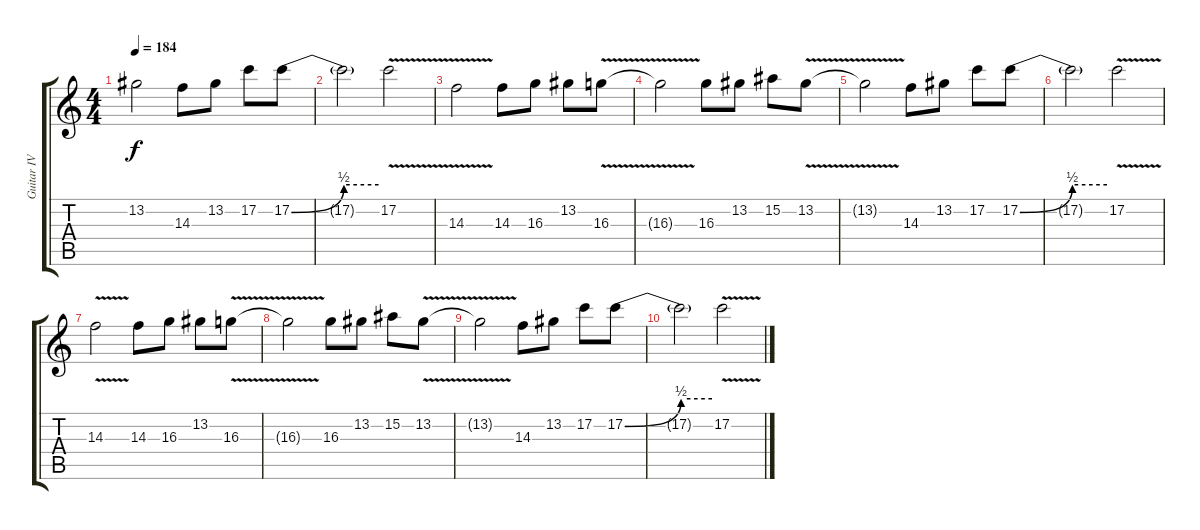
\track ("Guitar IV" "Guitar IV") {instrument distortionguitar}
\staff {score tabs}
\tuning (C4 G3 Eb3 Bb2 F2 C2) {hide}
\ts (4 4)
\tempo 184
\clef g2
\ks aminor
13.2{t}.2{dy f} 14.3.8 13.2.8 17.2.8 17.2{be (bend 0 0 60 2)}.8 |
17.2{be (hold 0 2 60 2) t}.2 17.2{v}.2 |
14.3{v}.2 14.3.8 16.3.8 13.2.8 16.3{v}.8 |
16.3{t}.2 16.3.8 13.2.8 15.2.8 13.2{v}.8 |
13.2{t}.2 14.3.8 13.2.8 17.2.8 17.2{be (bend 0 0 60 2)}.8 |
17.2{be (hold 0 2 60 2) t}.2 17.2{v}.2 |
14.3{v}.2 14.3.8 16.3.8 13.2.8 16.3{v}.8 |
16.3{t}.2 16.3.8 13.2.8 15.2.8 13.2{v}.8 |
13.2{t}.2 14.3.8 13.2.8 17.2.8 17.2{be (bend 0 0 60 2)}.8 |
17.2{be (hold 0 2 60 2) t}.2 17.2{v}.2
